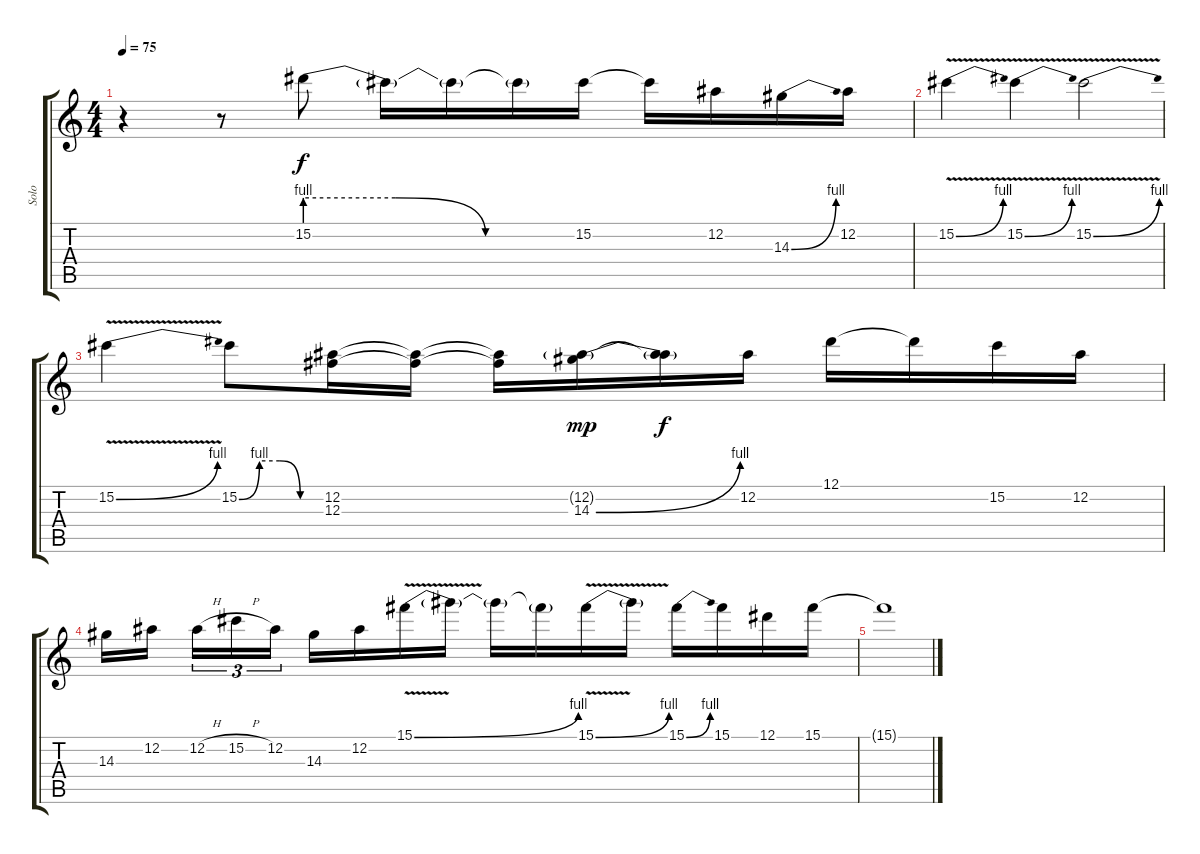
\track ("Solo" "Solo") {instrument distortionguitar}
\staff {score tabs}
\tuning (Eb4 Bb3 Gb3 Db3 Ab2 Eb2) {hide}
\ts (4 4)
\tempo 75
\clef g2
\ks c
r.4{dy f} r.8 15.2{be (custom 0 4 20 4 40 0 60 0)}.8 15.2{t}.16 15.2{t}.16 15.2{t}.16 15.2.16 15.2{t}.16 12.2.16 14.3{be (bend 0 0 60 4)}.16 12.2.16 |
15.2{be (bend 0 0 60 4) v}.4 15.2{be (bend 0 0 60 4) v}.4 15.2{be (bend 0 0 60 4) v}.2 |
15.2{be (bend 0 0 60 4) v}.4 15.2{be (custom 0 0 15 4 30 4 45 0 60 0)}.8 (12.2 12.3).16 (12.2{t} 12.3{t}).16 (12.2{t} 12.3{t}).16 (12.2{g} 14.3{be (bend 0 0 60 4)}).16{dy mp} (12.2{t} 14.3{t}).16{dy f} 12.2.16 12.1.16 12.1{t}.16 15.2.16 12.2.16 |
14.3.16 12.2.16 12.2{h}.16{tu (3 2)} 15.2{h}.16{tu (3 2)} 12.2.16{tu (3 2)} 14.3.16 12.2.16 15.1{be (bend 0 0 60 4) v}.16 15.1{t}.16 15.1{t}.16 15.1{t}.16 15.1{be (bend 0 0 60 4) v}.16 15.1{t}.16 15.1{be (bend 0 0 60 4)}.16 15.1.16 12.1.16 15.1.16 |
15.1{t}.1
